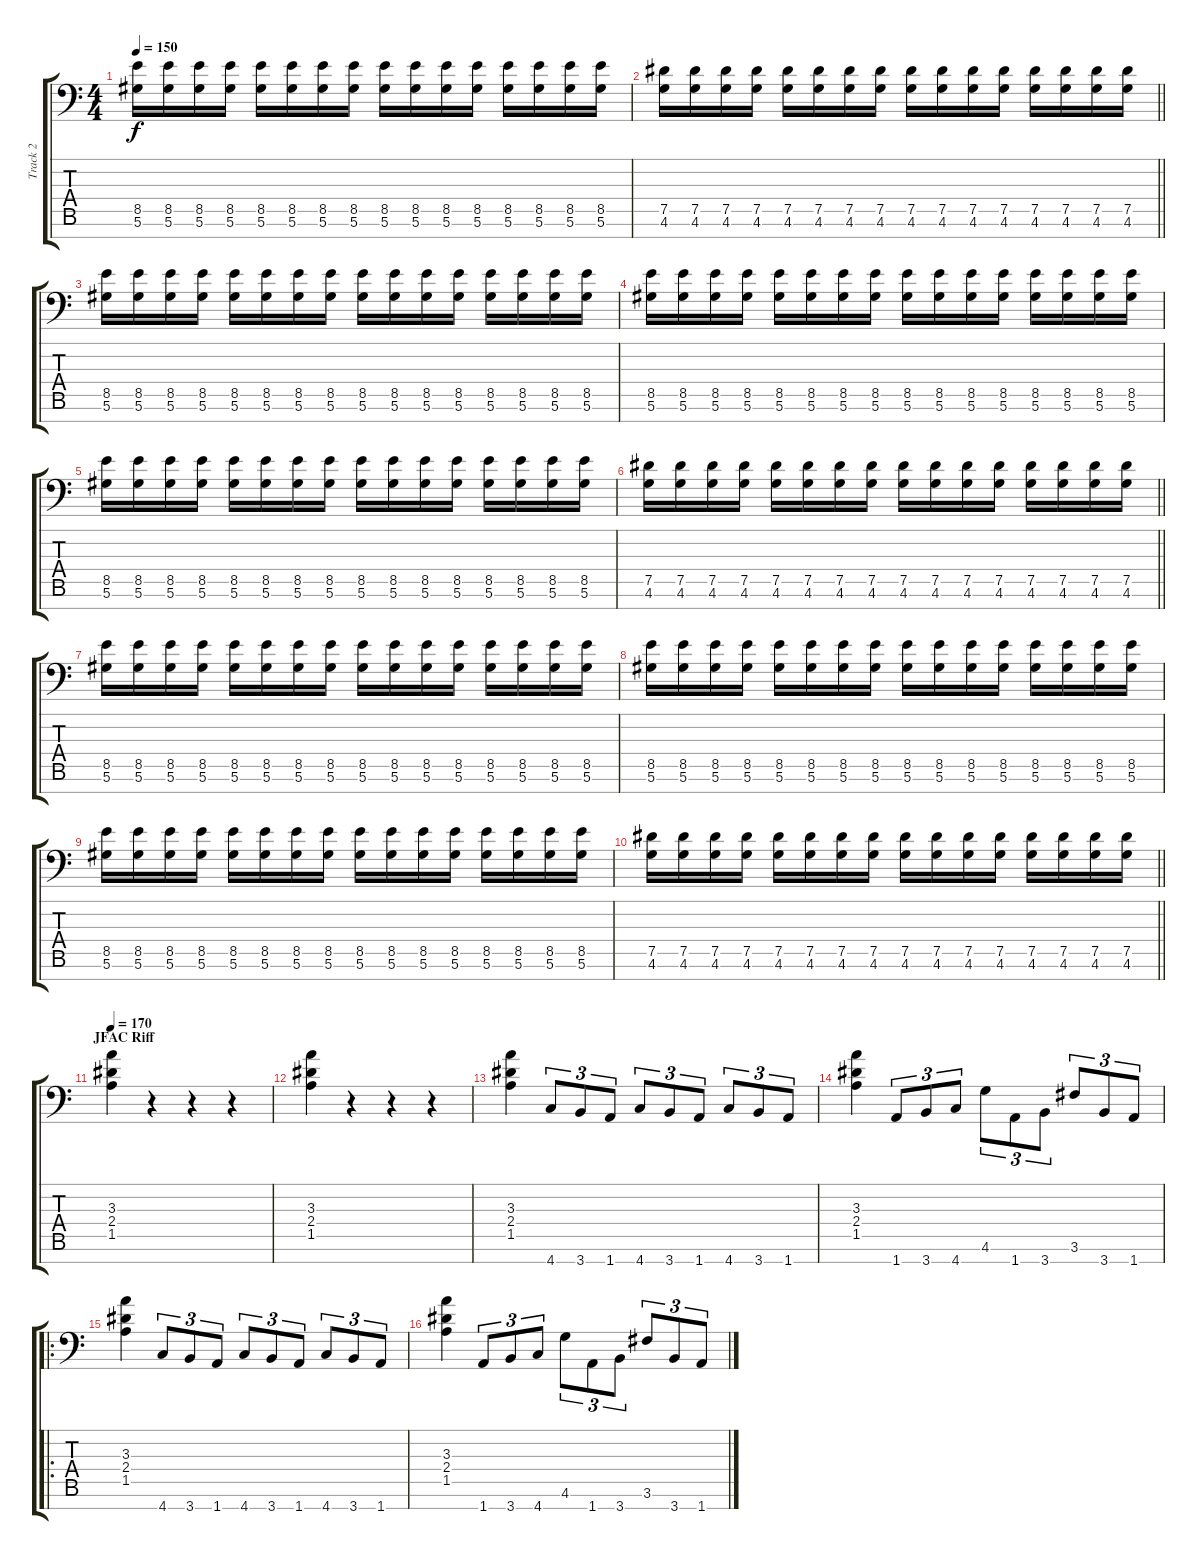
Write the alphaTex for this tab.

\track ("Track 2" "Track 2") {instrument overdrivenguitar}
\staff {score tabs}
\tuning (Eb4 Bb3 Gb3 Db3 Ab2 Eb2 Ab1) {hide}
\ts (4 4)
\tempo 150
\clef f4
\ks c
(8.5 5.6).16{dy f} (8.5 5.6).16 (8.5 5.6).16 (8.5 5.6).16 (8.5 5.6).16 (8.5 5.6).16 (8.5 5.6).16 (8.5 5.6).16 (8.5 5.6).16 (8.5 5.6).16 (8.5 5.6).16 (8.5 5.6).16 (8.5 5.6).16 (8.5 5.6).16 (8.5 5.6).16 (8.5 5.6).16 |
\barLineRight lightlight
(7.5 4.6).16 (7.5 4.6).16 (7.5 4.6).16 (7.5 4.6).16 (7.5 4.6).16 (7.5 4.6).16 (7.5 4.6).16 (7.5 4.6).16 (7.5 4.6).16 (7.5 4.6).16 (7.5 4.6).16 (7.5 4.6).16 (7.5 4.6).16 (7.5 4.6).16 (7.5 4.6).16 (7.5 4.6).16 |
(8.5 5.6).16 (8.5 5.6).16 (8.5 5.6).16 (8.5 5.6).16 (8.5 5.6).16 (8.5 5.6).16 (8.5 5.6).16 (8.5 5.6).16 (8.5 5.6).16 (8.5 5.6).16 (8.5 5.6).16 (8.5 5.6).16 (8.5 5.6).16 (8.5 5.6).16 (8.5 5.6).16 (8.5 5.6).16 |
(8.5 5.6).16 (8.5 5.6).16 (8.5 5.6).16 (8.5 5.6).16 (8.5 5.6).16 (8.5 5.6).16 (8.5 5.6).16 (8.5 5.6).16 (8.5 5.6).16 (8.5 5.6).16 (8.5 5.6).16 (8.5 5.6).16 (8.5 5.6).16 (8.5 5.6).16 (8.5 5.6).16 (8.5 5.6).16 |
(8.5 5.6).16 (8.5 5.6).16 (8.5 5.6).16 (8.5 5.6).16 (8.5 5.6).16 (8.5 5.6).16 (8.5 5.6).16 (8.5 5.6).16 (8.5 5.6).16 (8.5 5.6).16 (8.5 5.6).16 (8.5 5.6).16 (8.5 5.6).16 (8.5 5.6).16 (8.5 5.6).16 (8.5 5.6).16 |
\barLineRight lightlight
(7.5 4.6).16 (7.5 4.6).16 (7.5 4.6).16 (7.5 4.6).16 (7.5 4.6).16 (7.5 4.6).16 (7.5 4.6).16 (7.5 4.6).16 (7.5 4.6).16 (7.5 4.6).16 (7.5 4.6).16 (7.5 4.6).16 (7.5 4.6).16 (7.5 4.6).16 (7.5 4.6).16 (7.5 4.6).16 |
(8.5 5.6).16 (8.5 5.6).16 (8.5 5.6).16 (8.5 5.6).16 (8.5 5.6).16 (8.5 5.6).16 (8.5 5.6).16 (8.5 5.6).16 (8.5 5.6).16 (8.5 5.6).16 (8.5 5.6).16 (8.5 5.6).16 (8.5 5.6).16 (8.5 5.6).16 (8.5 5.6).16 (8.5 5.6).16 |
(8.5 5.6).16 (8.5 5.6).16 (8.5 5.6).16 (8.5 5.6).16 (8.5 5.6).16 (8.5 5.6).16 (8.5 5.6).16 (8.5 5.6).16 (8.5 5.6).16 (8.5 5.6).16 (8.5 5.6).16 (8.5 5.6).16 (8.5 5.6).16 (8.5 5.6).16 (8.5 5.6).16 (8.5 5.6).16 |
(8.5 5.6).16 (8.5 5.6).16 (8.5 5.6).16 (8.5 5.6).16 (8.5 5.6).16 (8.5 5.6).16 (8.5 5.6).16 (8.5 5.6).16 (8.5 5.6).16 (8.5 5.6).16 (8.5 5.6).16 (8.5 5.6).16 (8.5 5.6).16 (8.5 5.6).16 (8.5 5.6).16 (8.5 5.6).16 |
\barLineRight lightlight
(7.5 4.6).16 (7.5 4.6).16 (7.5 4.6).16 (7.5 4.6).16 (7.5 4.6).16 (7.5 4.6).16 (7.5 4.6).16 (7.5 4.6).16 (7.5 4.6).16 (7.5 4.6).16 (7.5 4.6).16 (7.5 4.6).16 (7.5 4.6).16 (7.5 4.6).16 (7.5 4.6).16 (7.5 4.6).16 |
\section ("" "JFAC Riff")
\tempo 170
(3.3 2.4 1.5).4 r.4 r.4 r.4 |
(3.3 2.4 1.5).4 r.4 r.4 r.4 |
(3.3 2.4 1.5).4 4.7.8{tu (3 2)} 3.7.8{tu (3 2)} 1.7.8{tu (3 2)} 4.7.8{tu (3 2)} 3.7.8{tu (3 2)} 1.7.8{tu (3 2)} 4.7.8{tu (3 2)} 3.7.8{tu (3 2)} 1.7.8{tu (3 2)} |
(3.3 2.4 1.5).4 1.7.8{tu (3 2)} 3.7.8{tu (3 2)} 4.7.8{tu (3 2)} 4.6.8{tu (3 2)} 1.7.8{tu (3 2)} 3.7.8{tu (3 2)} 3.6.8{tu (3 2)} 3.7.8{tu (3 2)} 1.7.8{tu (3 2)} |
\ro
(3.3 2.4 1.5).4 4.7.8{tu (3 2)} 3.7.8{tu (3 2)} 1.7.8{tu (3 2)} 4.7.8{tu (3 2)} 3.7.8{tu (3 2)} 1.7.8{tu (3 2)} 4.7.8{tu (3 2)} 3.7.8{tu (3 2)} 1.7.8{tu (3 2)} |
(3.3 2.4 1.5).4 1.7.8{tu (3 2)} 3.7.8{tu (3 2)} 4.7.8{tu (3 2)} 4.6.8{tu (3 2)} 1.7.8{tu (3 2)} 3.7.8{tu (3 2)} 3.6.8{tu (3 2)} 3.7.8{tu (3 2)} 1.7.8{tu (3 2)}
